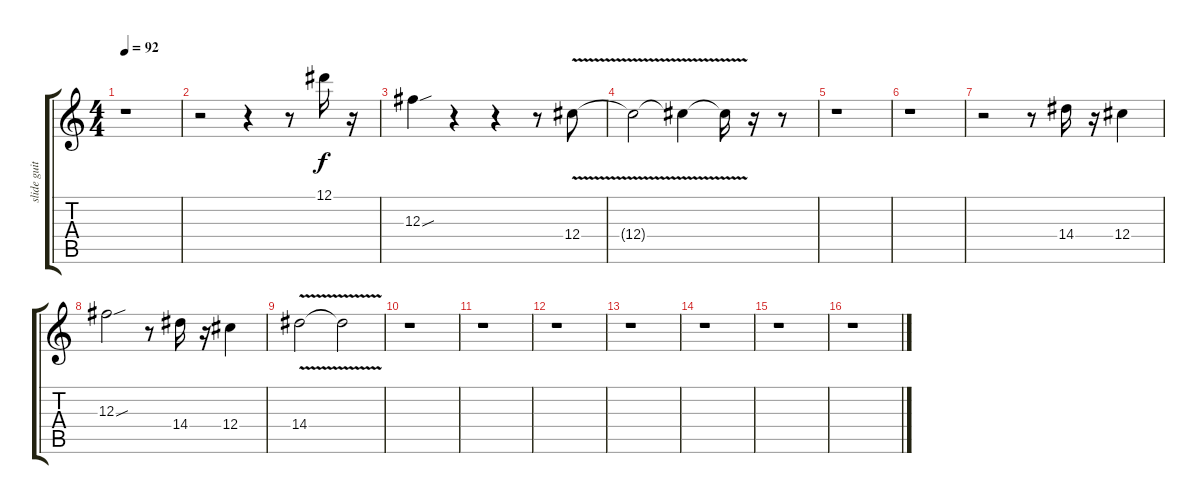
\track ("slide guitar" "slide guit") {instrument distortionguitar}
\staff {score tabs}
\tuning (Eb4 Bb3 Gb3 Db3 Ab2 Eb2) {hide}
\ts (4 4)
\tempo 92
\clef g2
\ks c
r.1{dy f} |
r.2 r.4 r.8 12.1.16 r.16 |
12.3{sou}.4 r.4 r.4 r.8 12.4{v}.8 |
12.4{v t}.2 12.4{v t}.4 12.4{v t}.16 r.16 r.8 |
r.1 |
r.1 |
r.2 r.8 14.4.16 r.16 12.4.4 |
12.3{sou}.2 r.8 14.4.16 r.16 12.4.4 |
14.4{v}.2 14.4{v t}.2 |
r.1 |
r.1 |
r.1 |
r.1 |
r.1 |
r.1 |
r.1
